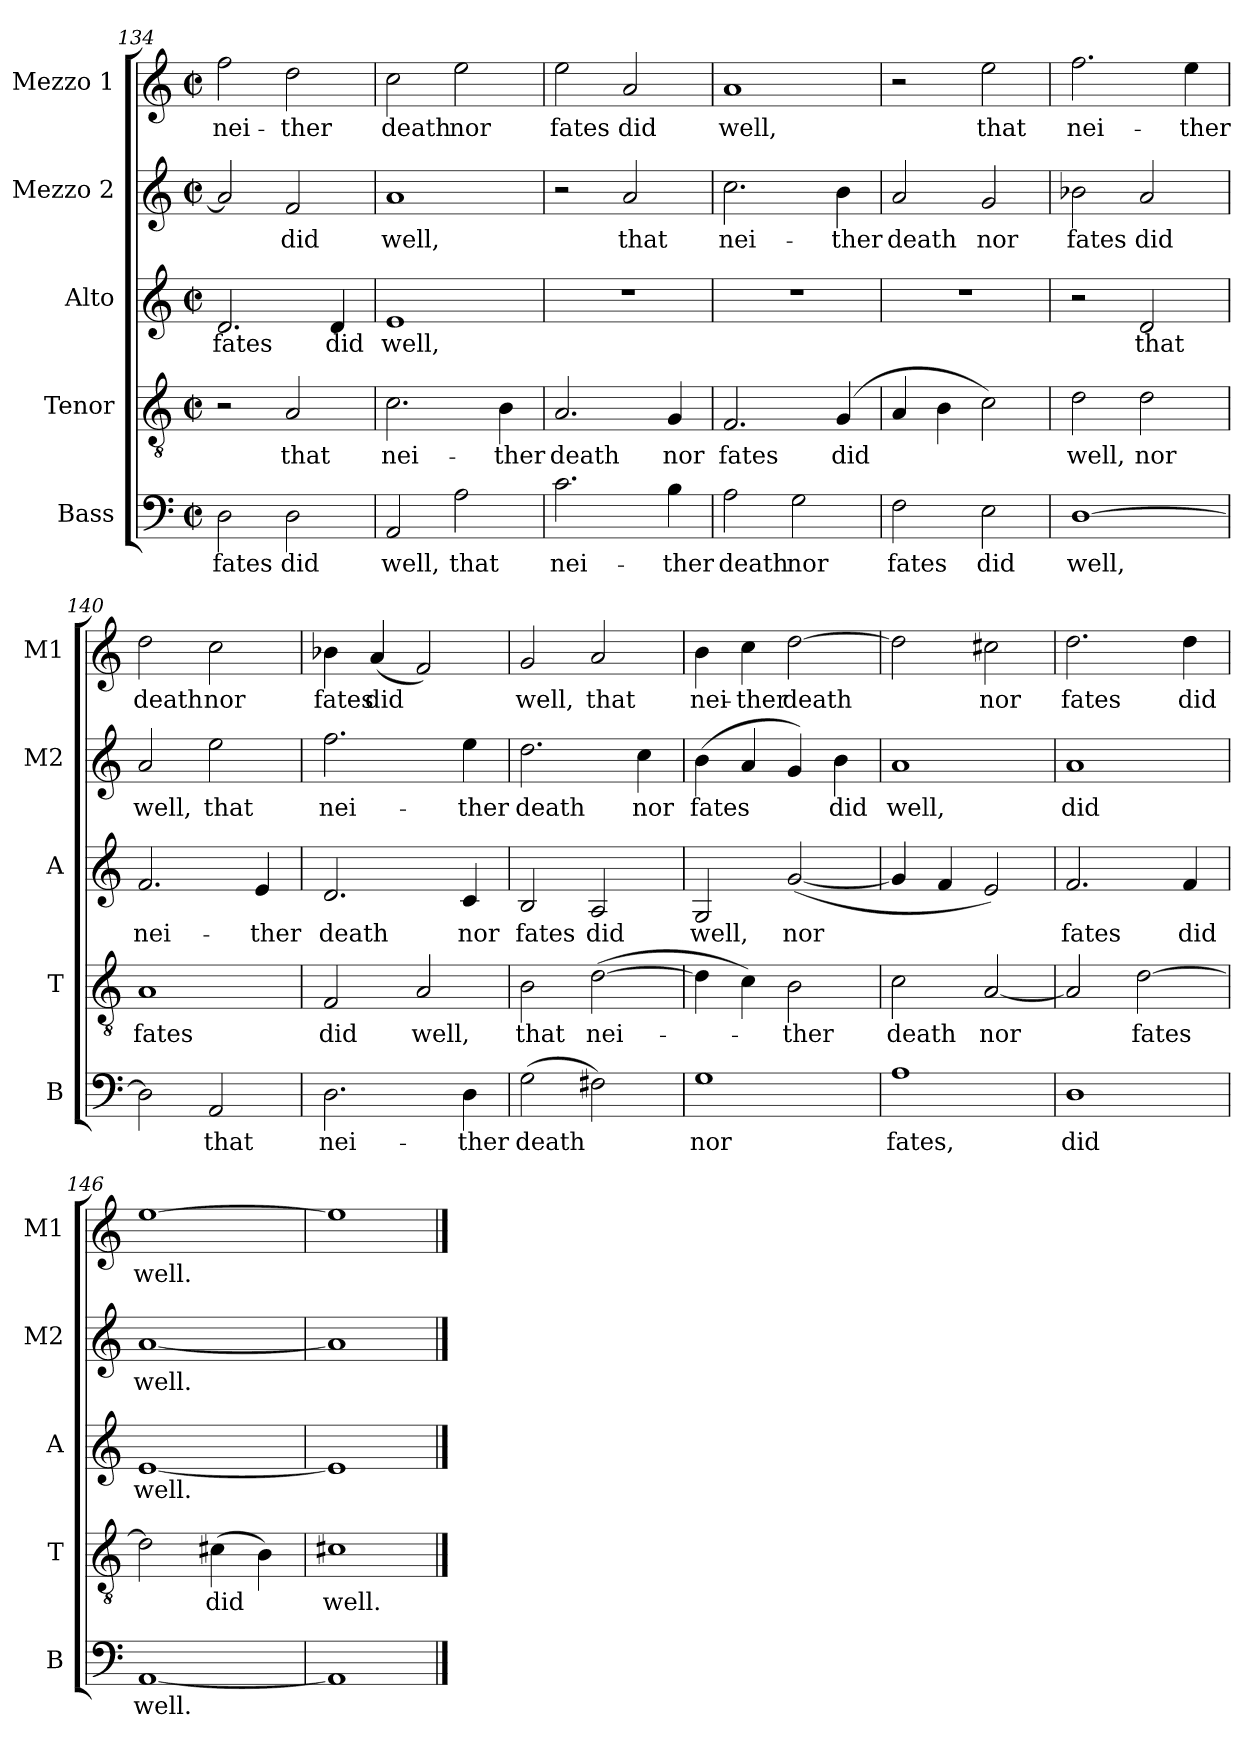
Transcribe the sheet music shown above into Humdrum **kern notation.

**kern	**text	**kern	**text	**kern	**text	**kern	**text	**kern	**text
*part5	*part5	*part4	*part4	*part3	*part3	*part2	*part2	*part1	*part1
*staff5	*staff5	*staff4	*staff4	*staff3	*staff3	*staff2	*staff2	*staff1	*staff1
*I"Bass	*	*I"Tenor	*	*I"Alto	*	*I"Mezzo 2	*	*I"Mezzo 1	*
*I'B	*	*I'T	*	*I'A	*	*I'M2	*	*I'M1	*
*clefF4	*	*clefGv2	*	*clefG2	*	*clefG2	*	*clefG2	*
*k[]	*	*k[]	*	*k[]	*	*k[]	*	*k[]	*
*a:	*	*a:	*	*a:	*	*a:	*	*a:	*
*M2/2	*	*M2/2	*	*M2/2	*	*M2/2	*	*M2/2	*
*met(c|)	*	*met(c|)	*	*met(c|)	*	*met(c|)	*	*met(c|)	*
=134	=134	=134	=134	=134	=134	=134	=134	=134	=134
2D\	fates	2r	.	2.d/	fates	2a/]	.	2ff\	nei-
2D\	did	2A/	that	.	.	2f/	did	2dd\	-ther
.	.	.	.	4d/	did	.	.	.	.
!!LO:PB:g=z
=135	=135	=135	=135	=135	=135	=135	=135	=135	=135
2AA/	well,	2.c\	nei-	1e	well,	1a	well,	2cc\	death
2A\	that	.	.	.	.	.	.	2ee\	nor
.	.	4B\	-ther	.	.	.	.	.	.
=136	=136	=136	=136	=136	=136	=136	=136	=136	=136
2.c\	nei-	2.A/	death	1r	.	2r	.	2ee\	fates
.	.	.	.	.	.	2a/	that	2a/	did
4B\	-ther	4G/	nor	.	.	.	.	.	.
=137	=137	=137	=137	=137	=137	=137	=137	=137	=137
2A\	death	2.F/	fates	1r	.	2.cc\	nei-	1a	well,
2G\	nor	.	.	.	.	.	.	.	.
.	.	(4G/	did	.	.	4b\	-ther	.	.
=138	=138	=138	=138	=138	=138	=138	=138	=138	=138
2F\	fates	4A/	.	1r	.	2a/	death	2r	.
.	.	4B\	.	.	.	.	.	.	.
2E\	did	2c\)	.	.	.	2g/	nor	2ee\	that
=139	=139	=139	=139	=139	=139	=139	=139	=139	=139
[1D	well,	2d\	well,	2r	.	2b-X\	fates	2.ff\	nei-
.	.	2d\	nor	2d/	that	2a/	did	.	.
.	.	.	.	.	.	.	.	4ee\	-ther
=140	=140	=140	=140	=140	=140	=140	=140	=140	=140
2D\]	.	1A	fates	2.f/	nei-	2a/	well,	2dd\	death
2AA/	that	.	.	.	.	2ee\	that	2cc\	nor
.	.	.	.	4e/	-ther	.	.	.	.
=141	=141	=141	=141	=141	=141	=141	=141	=141	=141
2.D\	nei-	2F/	did	2.d/	death	2.ff\	nei-	4b-X\	fates
.	.	.	.	.	.	.	.	(4a/	did
.	.	2A/	well,	.	.	.	.	2f/)	.
4D\	-ther	.	.	4c/	nor	4ee\	-ther	.	.
!!LO:LB:g=z
=142	=142	=142	=142	=142	=142	=142	=142	=142	=142
(2G\	death	2B\	that	2B/	fates	2.dd\	death	2g/	well,
2F#X\)	.	([2d\	nei-	2A/	did	.	.	2a/	that
.	.	.	.	.	.	4cc\	nor	.	.
=143	=143	=143	=143	=143	=143	=143	=143	=143	=143
1G	nor	4d\]	.	2G/	well,	(4b\	fates	4b\	nei-
.	.	4c\)	.	.	.	4a/	.	4cc\	-ther
.	.	2B\	-ther	([2g/	nor	4g/)	.	[2dd\	death
.	.	.	.	.	.	4b\	did	.	.
=144	=144	=144	=144	=144	=144	=144	=144	=144	=144
1A	fates,	2c\	death	4g/]	.	1a	well,	2dd\]	.
.	.	.	.	4f/	.	.	.	.	.
.	.	[2A/	nor	2e/)	.	.	.	2cc#X\	nor
=145	=145	=145	=145	=145	=145	=145	=145	=145	=145
1D	did	2A/]	.	2.f/	fates	1a	did	2.dd\	fates
.	.	[2d\	fates	.	.	.	.	.	.
.	.	.	.	4f/	did	.	.	4dd\	did
=146	=146	=146	=146	=146	=146	=146	=146	=146	=146
[1AA	well.	2d\]	.	[1e	well.	[1a	well.	[1ee	well.
.	.	(4c#X\	did	.	.	.	.	.	.
.	.	4B\)	.	.	.	.	.	.	.
=147	=147	=147	=147	=147	=147	=147	=147	=147	=147
1AA]	.	1c#X	well.	1e]	.	1a]	.	1ee]	.
==	==	==	==	==	==	==	==	==	==
*-	*-	*-	*-	*-	*-	*-	*-	*-	*-
